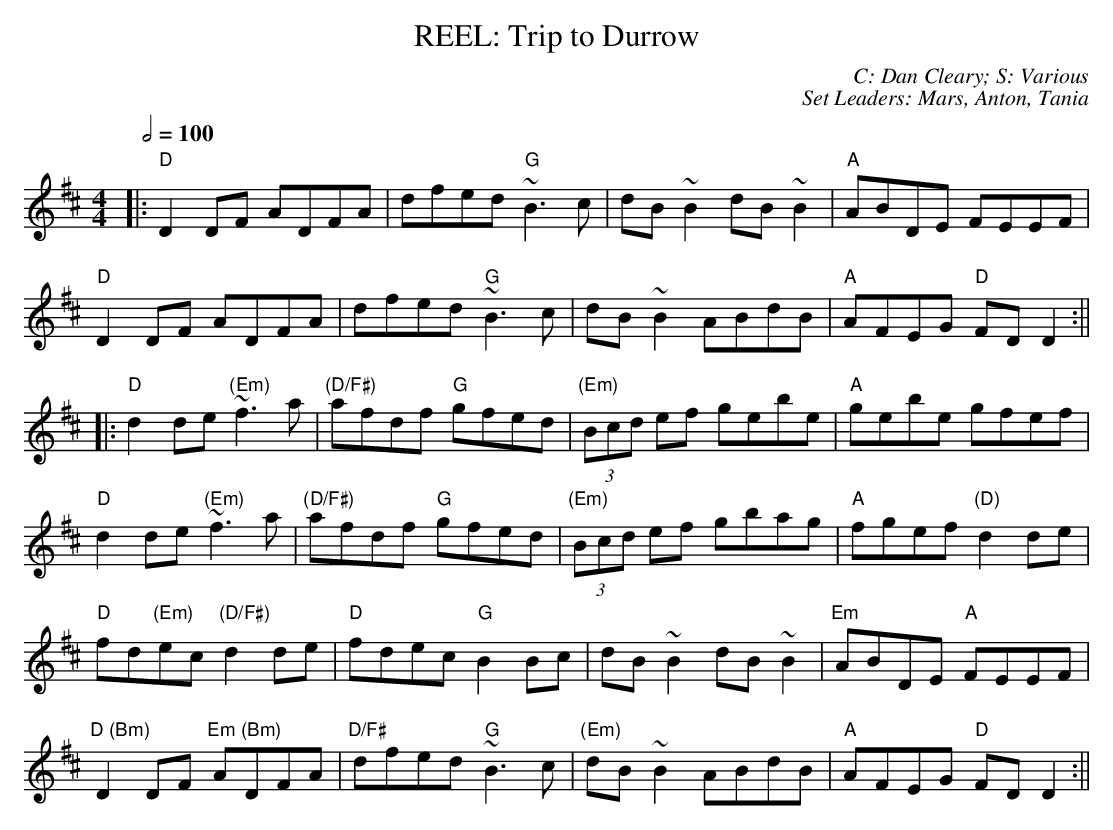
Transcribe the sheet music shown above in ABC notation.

X:1
T: REEL: Trip to Durrow
C: C: Dan Cleary; S: Various
C: Set Leaders: Mars, Anton, Tania
M: 4/4
L: 1/8
Q: 1/2=100
K: Dmaj
|:"D"D2DF ADFA|dfed "G"~B3c|dB~B2 dB~B2|"A"ABDE FEEF|
"D"D2DF ADFA|dfed "G"~B3c|dB~B2 ABdB|"A"AFEG "D"FDD2:||
|:"D"d2de "(Em)"~f3a|"(D/F#)"afdf "G"gfed|"(Em)"(3Bcd ef gebe|"A"gebe gfef|
"D"d2de "(Em)"~f3a|"(D/F#)"afdf "G"gfed|"(Em)"(3Bcd ef gbag|"A"fgef "(D)"d2de|
"D"fd"(Em)"ec "(D/F#)"d2de|"D"fdec "G"B2Bc|dB~B2 dB~B2|"Em"ABDE "A"FEEF|
"D (Bm)"D2DF "Em (Bm)"ADFA|"D/F#"dfed "G"~B3c|"(Em)"dB~B2 ABdB|"A"AFEG "D"FDD2:||
